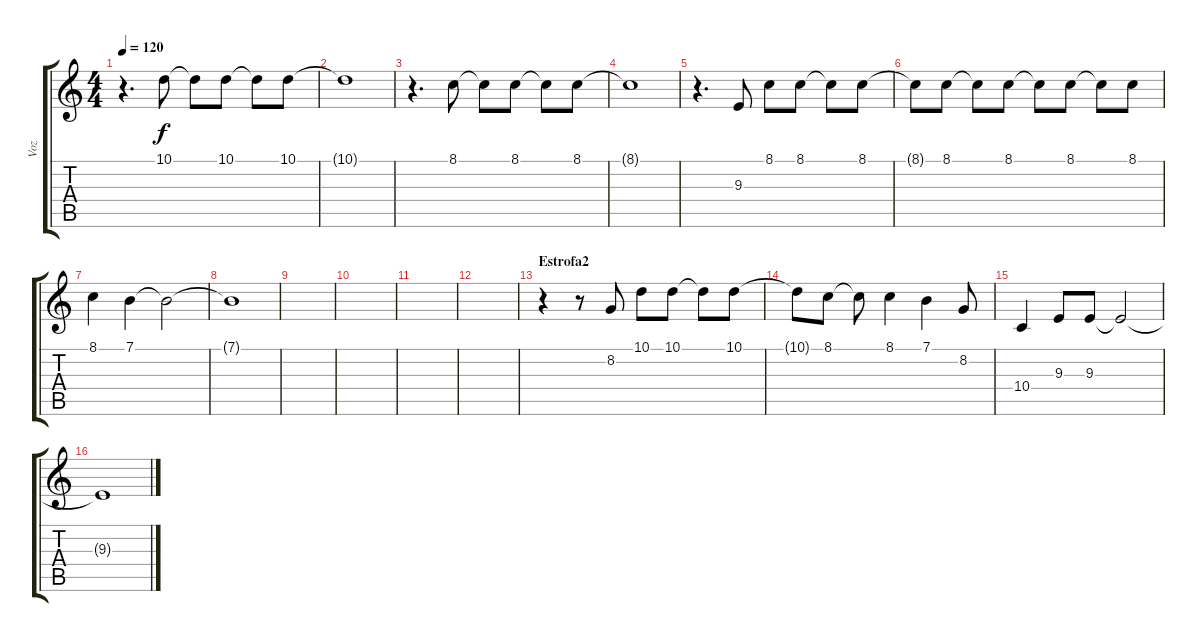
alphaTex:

\track ("Voz" "Voz") {instrument panflute}
\staff {score tabs}
\tuning (E4 B3 G3 D3 A2 E2) {hide}
\ts (4 4)
\tempo 120
\clef g2
\ks c
r.4{d dy f} 10.1.8 10.1{t}.8 10.1.8 10.1{t}.8 10.1.8 |
10.1{t}.1 |
r.4{d} 8.1.8 8.1{t}.8 8.1.8 8.1{t}.8 8.1.8 |
8.1{t}.1 |
r.4{d} 9.3.8 8.1.8 8.1.8 8.1{t}.8 8.1.8 |
8.1{t}.8 8.1.8 8.1{t}.8 8.1.8 8.1{t}.8 8.1.8 8.1{t}.8 8.1.8 |
8.1.4 7.1.4 7.1{t}.2 |
7.1{t}.1 |
|
|
|
|
\section ("" "Estrofa2")
r.4 r.8 8.2.8 10.1.8 10.1.8 10.1{t}.8 10.1.8 |
10.1{t}.8 8.1.8 8.1{t}.8 8.1.4 7.1.4 8.2.8 |
10.4.4 9.3.8 9.3.8 9.3{t}.2 |
9.3{t}.1
